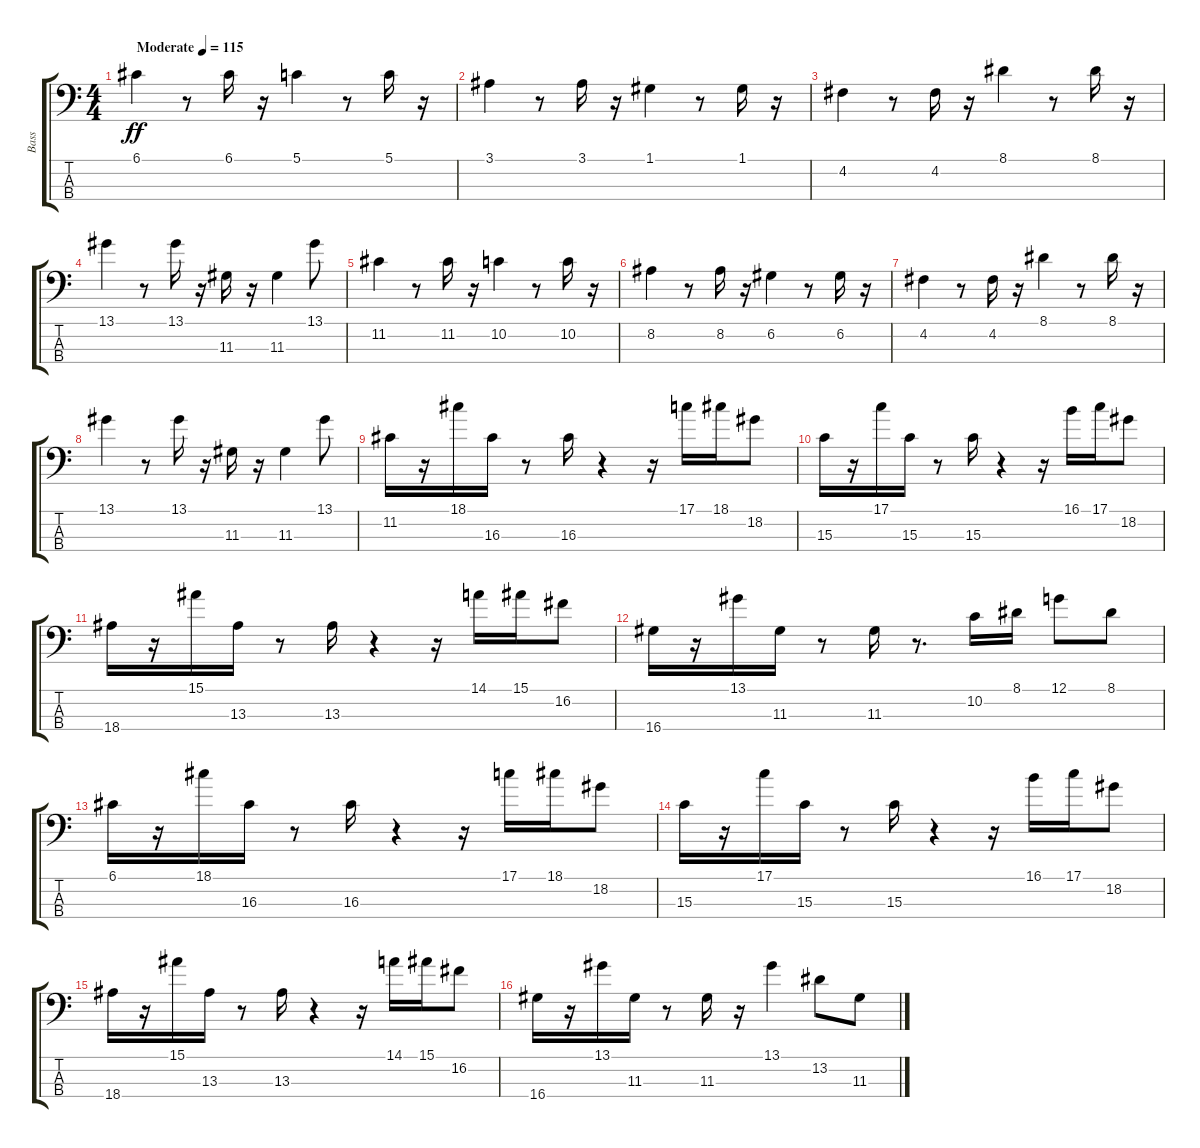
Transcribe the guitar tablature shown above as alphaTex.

\track ("Bass" "Bass") {instrument synthbass2}
\staff {score tabs}
\tuning (G2 D2 A1 E1) {hide}
\ts (4 4)
\tempo (115 "Moderate")
\clef f4
\ks c
6.1.4{dy ff instrument synthbass2} r.8 6.1.16 r.16 5.1.4 r.8 5.1.16 r.16 |
3.1.4 r.8 3.1.16 r.16 1.1.4 r.8 1.1.16 r.16 |
4.2.4 r.8 4.2.16 r.16 8.1.4 r.8 8.1.16 r.16 |
13.1.4 r.8 13.1.16 r.16 11.3.16 r.16 11.3.4 13.1.8 |
11.2.4 r.8 11.2.16 r.16 10.2.4 r.8 10.2.16 r.16 |
8.2.4 r.8 8.2.16 r.16 6.2.4 r.8 6.2.16 r.16 |
4.2.4 r.8 4.2.16 r.16 8.1.4 r.8 8.1.16 r.16 |
13.1.4 r.8 13.1.16 r.16 11.3.16 r.16 11.3.4 13.1.8 |
11.2.16 r.16 18.1.16 16.3.16 r.8 16.3.16 r.4 r.16 17.1.16 18.1.16 18.2.8 |
15.3.16 r.16 17.1.16 15.3.16 r.8 15.3.16 r.4 r.16 16.1.16 17.1.16 18.2.8 |
18.4.16 r.16 15.1.16 13.3.16 r.8 13.3.16 r.4 r.16 14.1.16 15.1.16 16.2.8 |
16.4.16 r.16 13.1.16 11.3.16 r.8 11.3.16 r.8{d} 10.2.16 8.1.16 12.1.8 8.1.8 |
6.1.16 r.16 18.1.16 16.3.16 r.8 16.3.16 r.4 r.16 17.1.16 18.1.16 18.2.8 |
15.3.16 r.16 17.1.16 15.3.16 r.8 15.3.16 r.4 r.16 16.1.16 17.1.16 18.2.8 |
18.4.16 r.16 15.1.16 13.3.16 r.8 13.3.16 r.4 r.16 14.1.16 15.1.16 16.2.8 |
16.4.16 r.16 13.1.16 11.3.16 r.8 11.3.16 r.16 13.1.4 13.2.8 11.3.8
